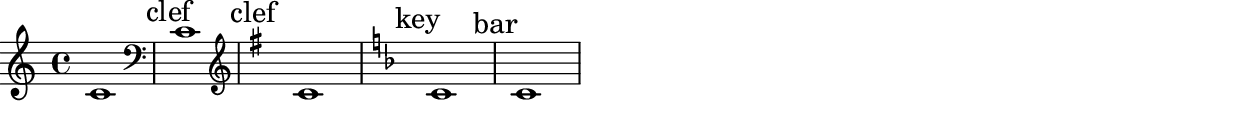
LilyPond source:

%% Generated by lilypond-book.py
%% Options: [exampleindent=10.16\mm,indent=0\mm,line-width=160\mm]
\include "lilypond-book-preamble.ly"


% ****************************************************************
% Start cut-&-pastable-section
% ****************************************************************



\paper {
  indent = 0\mm
  line-width = 160\mm
  % offset the left padding, also add 1mm as lilypond creates cropped
  % images with a little space on the right
  line-width = #(- line-width (* mm  3.000000) (* mm 1))
}

\layout {
  
}





% ****************************************************************
% ly snippet:
% ****************************************************************
\sourcefilename "/home/karlin/lilypond-git/input/regression/rehearsal-mark-align-priority.ly"
\sourcefileline 0

\header {
  texidoc = "When the break-align-symbols property is given as a list,
  the alignment depends on which symbols are visible."
}

\version "2.19.21"
  
\relative {
  \override Score.RehearsalMark.break-align-symbols = #'(clef key-signature staff-bar)
  c'1
  \clef "bass"
  \mark "clef"
  \noBreak

  c1
  \clef "treble"
  \key g \major
  \mark "clef"
  \noBreak

  c1
  \key f \major
  \mark "key"
  \noBreak

  c1
  \mark "bar"
  \noBreak

  c1
}



% ****************************************************************
% end ly snippet
% ****************************************************************
